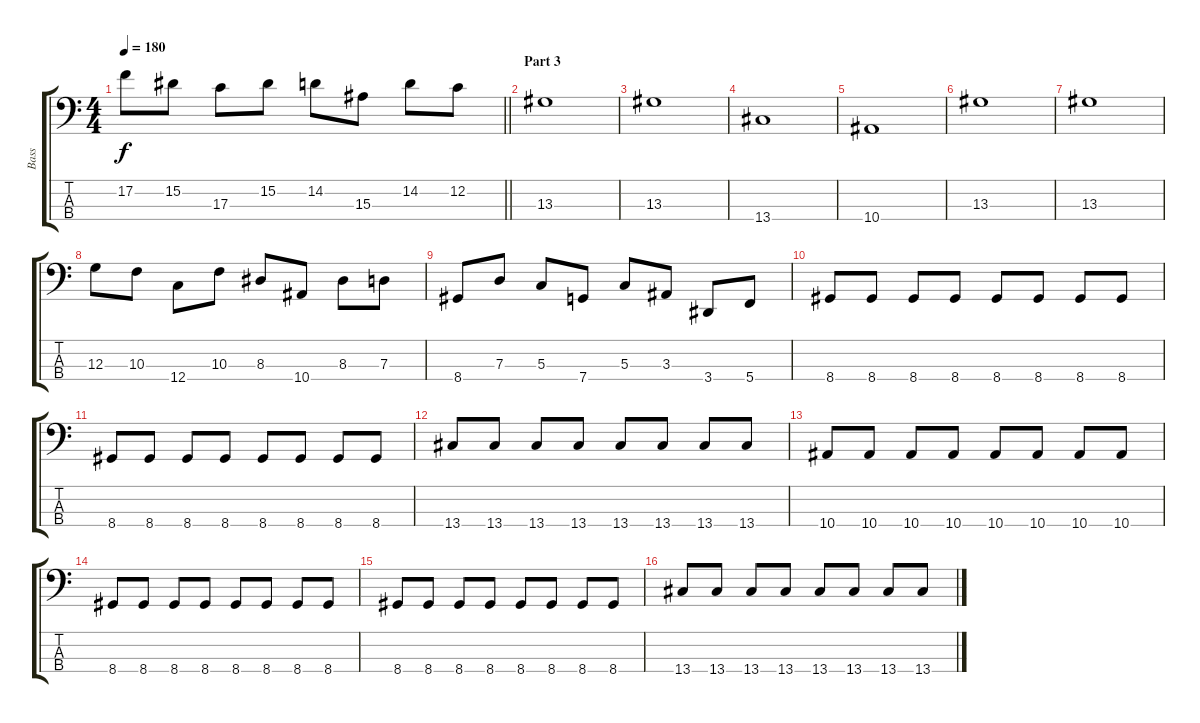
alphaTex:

\track ("Bass" "Bass") {instrument electricbassfinger}
\staff {score tabs}
\tuning (F2 C2 G1 C1) {hide}
\ts (4 4)
\tempo 180
\clef f4
\barLineRight lightlight
\ks c
17.2.8{dy f} 15.2.8 17.3.8 15.2.8 14.2.8 15.3.8 14.2.8 12.2.8 |
\section ("" "Part 3")
13.3.1 |
13.3.1 |
13.4.1 |
10.4.1 |
13.3.1 |
13.3.1 |
12.3.8 10.3.8 12.4.8 10.3.8 8.3.8 10.4.8 8.3.8 7.3.8 |
8.4.8 7.3.8 5.3.8 7.4.8 5.3.8 3.3.8 3.4.8 5.4.8 |
8.4.8 8.4.8 8.4.8 8.4.8 8.4.8 8.4.8 8.4.8 8.4.8 |
8.4.8 8.4.8 8.4.8 8.4.8 8.4.8 8.4.8 8.4.8 8.4.8 |
13.4.8 13.4.8 13.4.8 13.4.8 13.4.8 13.4.8 13.4.8 13.4.8 |
10.4.8 10.4.8 10.4.8 10.4.8 10.4.8 10.4.8 10.4.8 10.4.8 |
8.4.8 8.4.8 8.4.8 8.4.8 8.4.8 8.4.8 8.4.8 8.4.8 |
8.4.8 8.4.8 8.4.8 8.4.8 8.4.8 8.4.8 8.4.8 8.4.8 |
13.4.8 13.4.8 13.4.8 13.4.8 13.4.8 13.4.8 13.4.8 13.4.8
